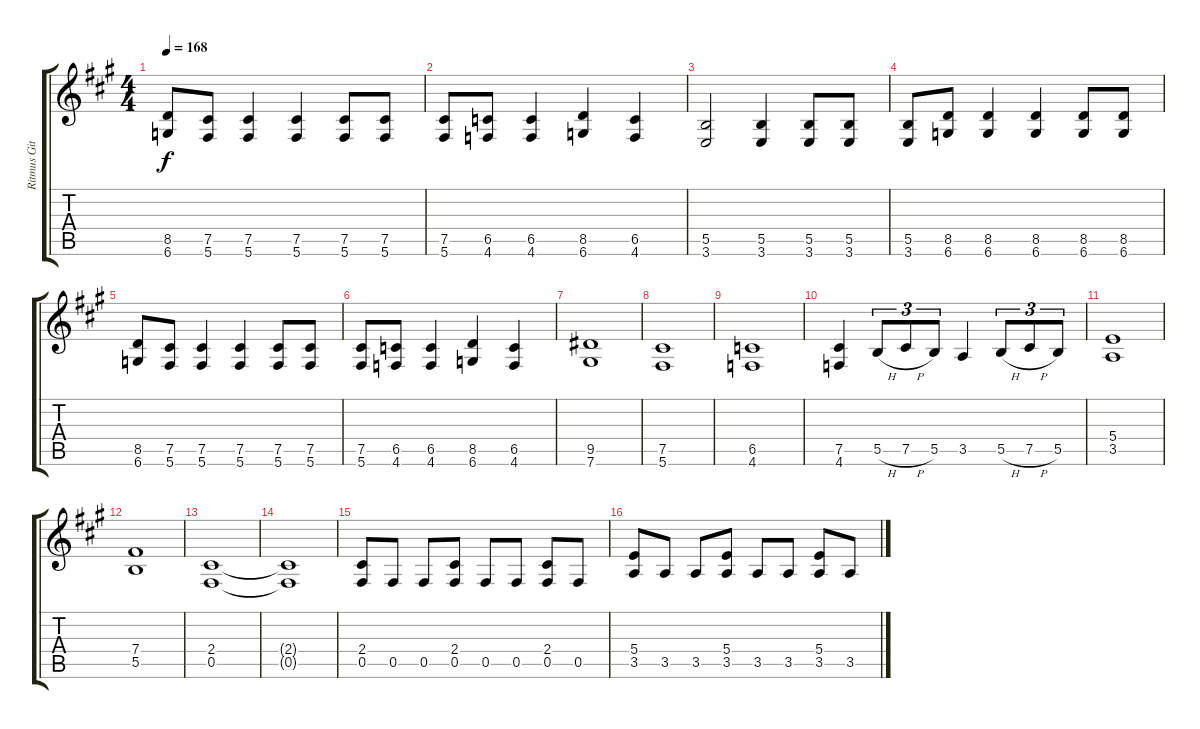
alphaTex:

\track ("Ritmus Gitár 1" "Ritmus Git") {instrument distortionguitar}
\staff {score tabs}
\tuning (Db4 Ab3 E3 B2 Gb2 Db2) {hide}
\ts (4 4)
\tempo 168
\clef g2
\ks f#minor
(8.5 6.6).8{dy f} (7.5 5.6).8 (7.5 5.6).4 (7.5 5.6).4 (7.5 5.6).8 (7.5 5.6).8 |
(7.5 5.6).8 (6.5 4.6).8 (6.5 4.6).4 (8.5 6.6).4 (6.5 4.6).4 |
(5.5 3.6).2 (5.5 3.6).4 (5.5 3.6).8 (5.5 3.6).8 |
(5.5 3.6).8 (8.5 6.6).8 (8.5 6.6).4 (8.5 6.6).4 (8.5 6.6).8 (8.5 6.6).8 |
(8.5 6.6).8 (7.5 5.6).8 (7.5 5.6).4 (7.5 5.6).4 (7.5 5.6).8 (7.5 5.6).8 |
(7.5 5.6).8 (6.5 4.6).8 (6.5 4.6).4 (8.5 6.6).4 (6.5 4.6).4 |
(9.5 7.6).1 |
(7.5 5.6).1 |
(6.5 4.6).1 |
(7.5 4.6).4 5.5{h}.8{tu (3 2)} 7.5{h}.8{tu (3 2)} 5.5.8{tu (3 2)} 3.5.4 5.5{h}.8{tu (3 2)} 7.5{h}.8{tu (3 2)} 5.5.8{tu (3 2)} |
(5.4 3.5).1 |
(7.4 5.5).1 |
(2.4 0.5).1 |
(2.4{t} 0.5{t}).1 |
(2.4 0.5).8 0.5.8 0.5.8 (2.4 0.5).8 0.5.8 0.5.8 (2.4 0.5).8 0.5.8 |
(5.4 3.5).8 3.5.8 3.5.8 (5.4 3.5).8 3.5.8 3.5.8 (5.4 3.5).8 3.5.8
